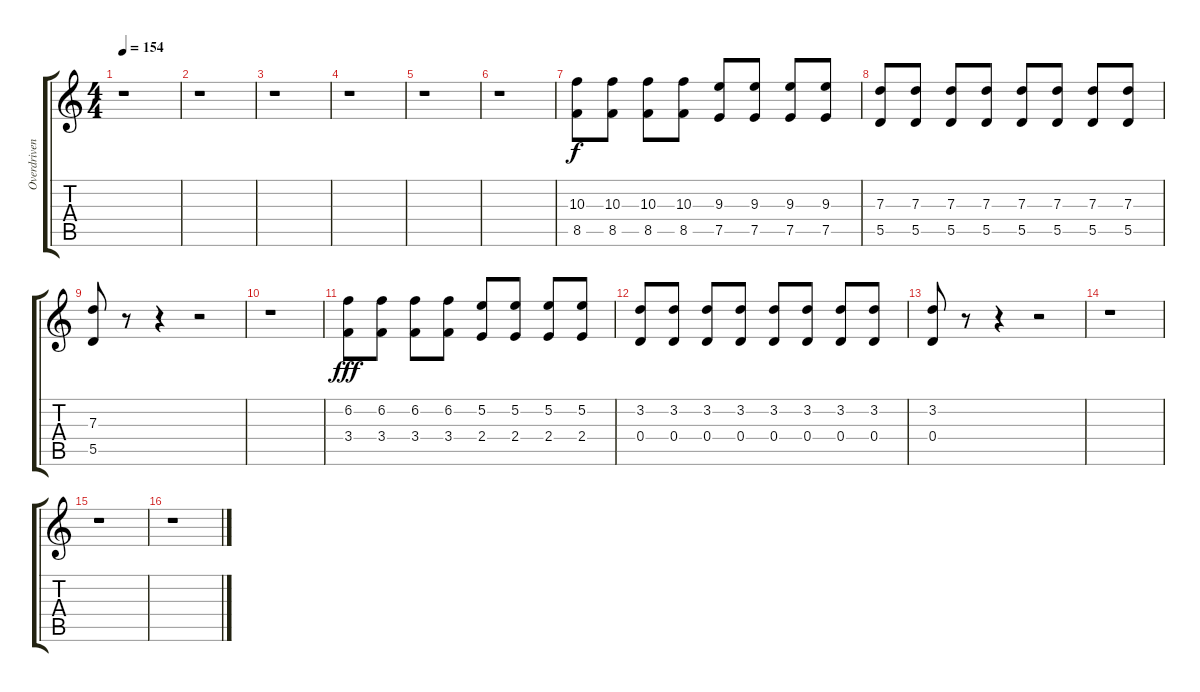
\track ("Overdriven Guitar 2" "Overdriven") {instrument distortionguitar}
\staff {score tabs}
\tuning (E4 B3 G3 D3 A2 E2) {hide}
\ts (4 4)
\tempo 154
\clef g2
\ks c
r.1{dy f} |
r.1 |
r.1 |
r.1 |
r.1 |
r.1 |
(10.3 8.5).8 (10.3 8.5).8 (10.3 8.5).8 (10.3 8.5).8 (9.3 7.5).8 (9.3 7.5).8 (9.3 7.5).8 (9.3 7.5).8 |
(7.3 5.5).8 (7.3 5.5).8 (7.3 5.5).8 (7.3 5.5).8 (7.3 5.5).8 (7.3 5.5).8 (7.3 5.5).8 (7.3 5.5).8 |
(7.3 5.5).8 r.8 r.4 r.2 |
r.1 |
(6.2 3.4).8{dy fff} (6.2 3.4).8 (6.2 3.4).8 (6.2 3.4).8 (5.2 2.4).8 (5.2 2.4).8 (5.2 2.4).8 (5.2 2.4).8 |
(3.2 0.4).8 (3.2 0.4).8 (3.2 0.4).8 (3.2 0.4).8 (3.2 0.4).8 (3.2 0.4).8 (3.2 0.4).8 (3.2 0.4).8 |
(3.2 0.4).8 r.8 r.4 r.2 |
r.1 |
r.1 |
r.1
